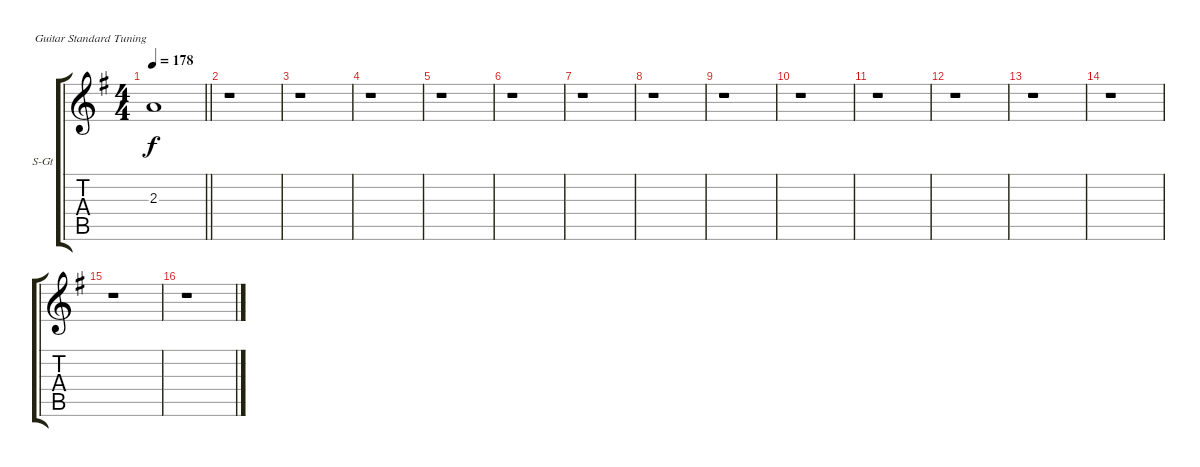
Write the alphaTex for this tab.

\bracketExtendMode groupsimilarinstruments
\firstSystemTrackNameOrientation horizontal
\otherSystemsTrackNameOrientation horizontal
\track ("keyboards 2" "S-Gt") {instrument synthvoice}
\staff {score tabs}
\tuning (E4 B3 G3 D3 A2 E2)
\displaytranspose 12
\ts (4 4)
\tempo 178
\clef g2
\barLineRight lightlight
\ks eminor
2.3{t}.1{dy f} |
r.1 |
r.1 |
r.1 |
r.1 |
r.1 |
r.1 |
r.1 |
r.1 |
r.1 |
r.1 |
r.1 |
r.1 |
r.1 |
r.1 |
r.1
